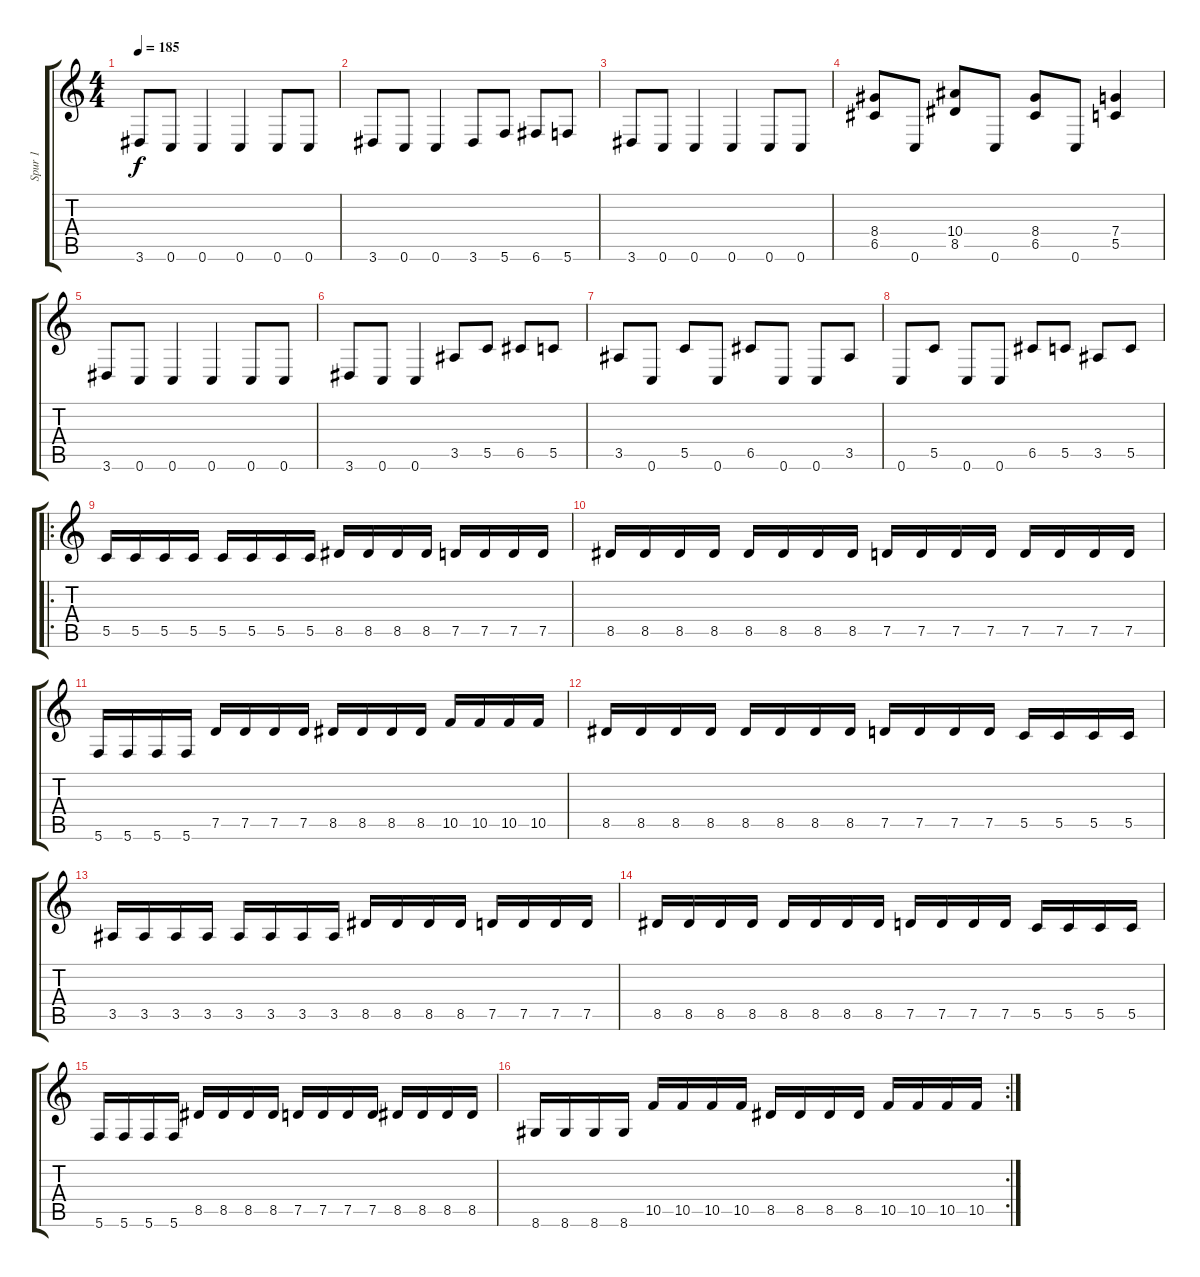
\track ("Spur 1" "Spur 1") {instrument overdrivenguitar}
\staff {score tabs}
\tuning (D4 A3 F3 C3 G2 C2) {hide}
\ts (4 4)
\tempo 185
\clef g2
\ks c
3.6.8{dy f} 0.6.8 0.6.4 0.6.4 0.6.8 0.6.8 |
3.6.8 0.6.8 0.6.4 3.6.8 5.6.8 6.6.8 5.6.8 |
3.6.8 0.6.8 0.6.4 0.6.4 0.6.8 0.6.8 |
(8.4 6.5).8 0.6.8 (10.4 8.5).8 0.6.8 (8.4 6.5).8 0.6.8 (7.4 5.5).4 |
3.6.8 0.6.8 0.6.4 0.6.4 0.6.8 0.6.8 |
3.6.8 0.6.8 0.6.4 3.5.8 5.5.8 6.5.8 5.5.8 |
3.5.8 0.6.8 5.5.8 0.6.8 6.5.8 0.6.8 0.6.8 3.5.8 |
0.6.8 5.5.8 0.6.8 0.6.8 6.5.8 5.5.8 3.5.8 5.5.8 |
\ro
5.5.16 5.5.16 5.5.16 5.5.16 5.5.16 5.5.16 5.5.16 5.5.16 8.5.16 8.5.16 8.5.16 8.5.16 7.5.16 7.5.16 7.5.16 7.5.16 |
8.5.16 8.5.16 8.5.16 8.5.16 8.5.16 8.5.16 8.5.16 8.5.16 7.5.16 7.5.16 7.5.16 7.5.16 7.5.16 7.5.16 7.5.16 7.5.16 |
5.6.16 5.6.16 5.6.16 5.6.16 7.5.16 7.5.16 7.5.16 7.5.16 8.5.16 8.5.16 8.5.16 8.5.16 10.5.16 10.5.16 10.5.16 10.5.16 |
8.5.16 8.5.16 8.5.16 8.5.16 8.5.16 8.5.16 8.5.16 8.5.16 7.5.16 7.5.16 7.5.16 7.5.16 5.5.16 5.5.16 5.5.16 5.5.16 |
3.5.16 3.5.16 3.5.16 3.5.16 3.5.16 3.5.16 3.5.16 3.5.16 8.5.16 8.5.16 8.5.16 8.5.16 7.5.16 7.5.16 7.5.16 7.5.16 |
8.5.16 8.5.16 8.5.16 8.5.16 8.5.16 8.5.16 8.5.16 8.5.16 7.5.16 7.5.16 7.5.16 7.5.16 5.5.16 5.5.16 5.5.16 5.5.16 |
5.6.16 5.6.16 5.6.16 5.6.16 8.5.16 8.5.16 8.5.16 8.5.16 7.5.16 7.5.16 7.5.16 7.5.16 8.5.16 8.5.16 8.5.16 8.5.16 |
\rc 2
8.6.16 8.6.16 8.6.16 8.6.16 10.5.16 10.5.16 10.5.16 10.5.16 8.5.16 8.5.16 8.5.16 8.5.16 10.5.16 10.5.16 10.5.16 10.5.16
